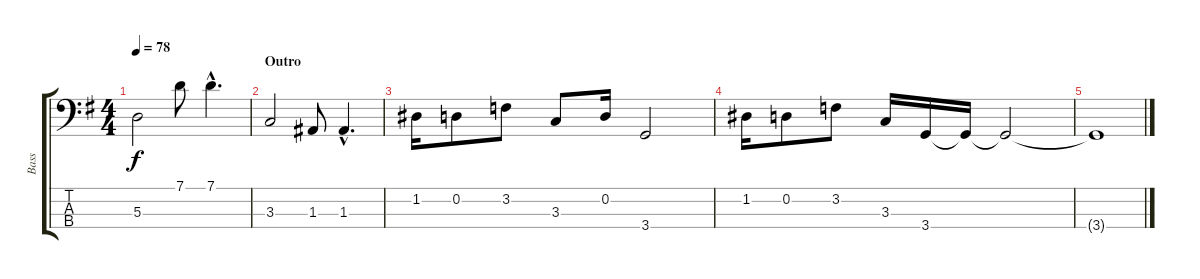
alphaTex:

\track ("Bass" "Bass") {instrument fretlessbass}
\staff {score tabs}
\tuning (G2 D2 A1 E1) {hide}
\ts (4 4)
\tempo 78
\clef f4
\ks g
5.3.2{dy f} 7.1.8 7.1{hac}.4{d} |
\section ("" "Outro")
3.3.2 1.3.8 1.3{hac}.4{d} |
1.2.16 0.2.8 3.2.8 3.3.8 0.2.16 3.4.2 |
1.2.16 0.2.8 3.2.8 3.3.16 3.4.16 3.4{t}.16 3.4{t}.2 |
3.4{t}.1
